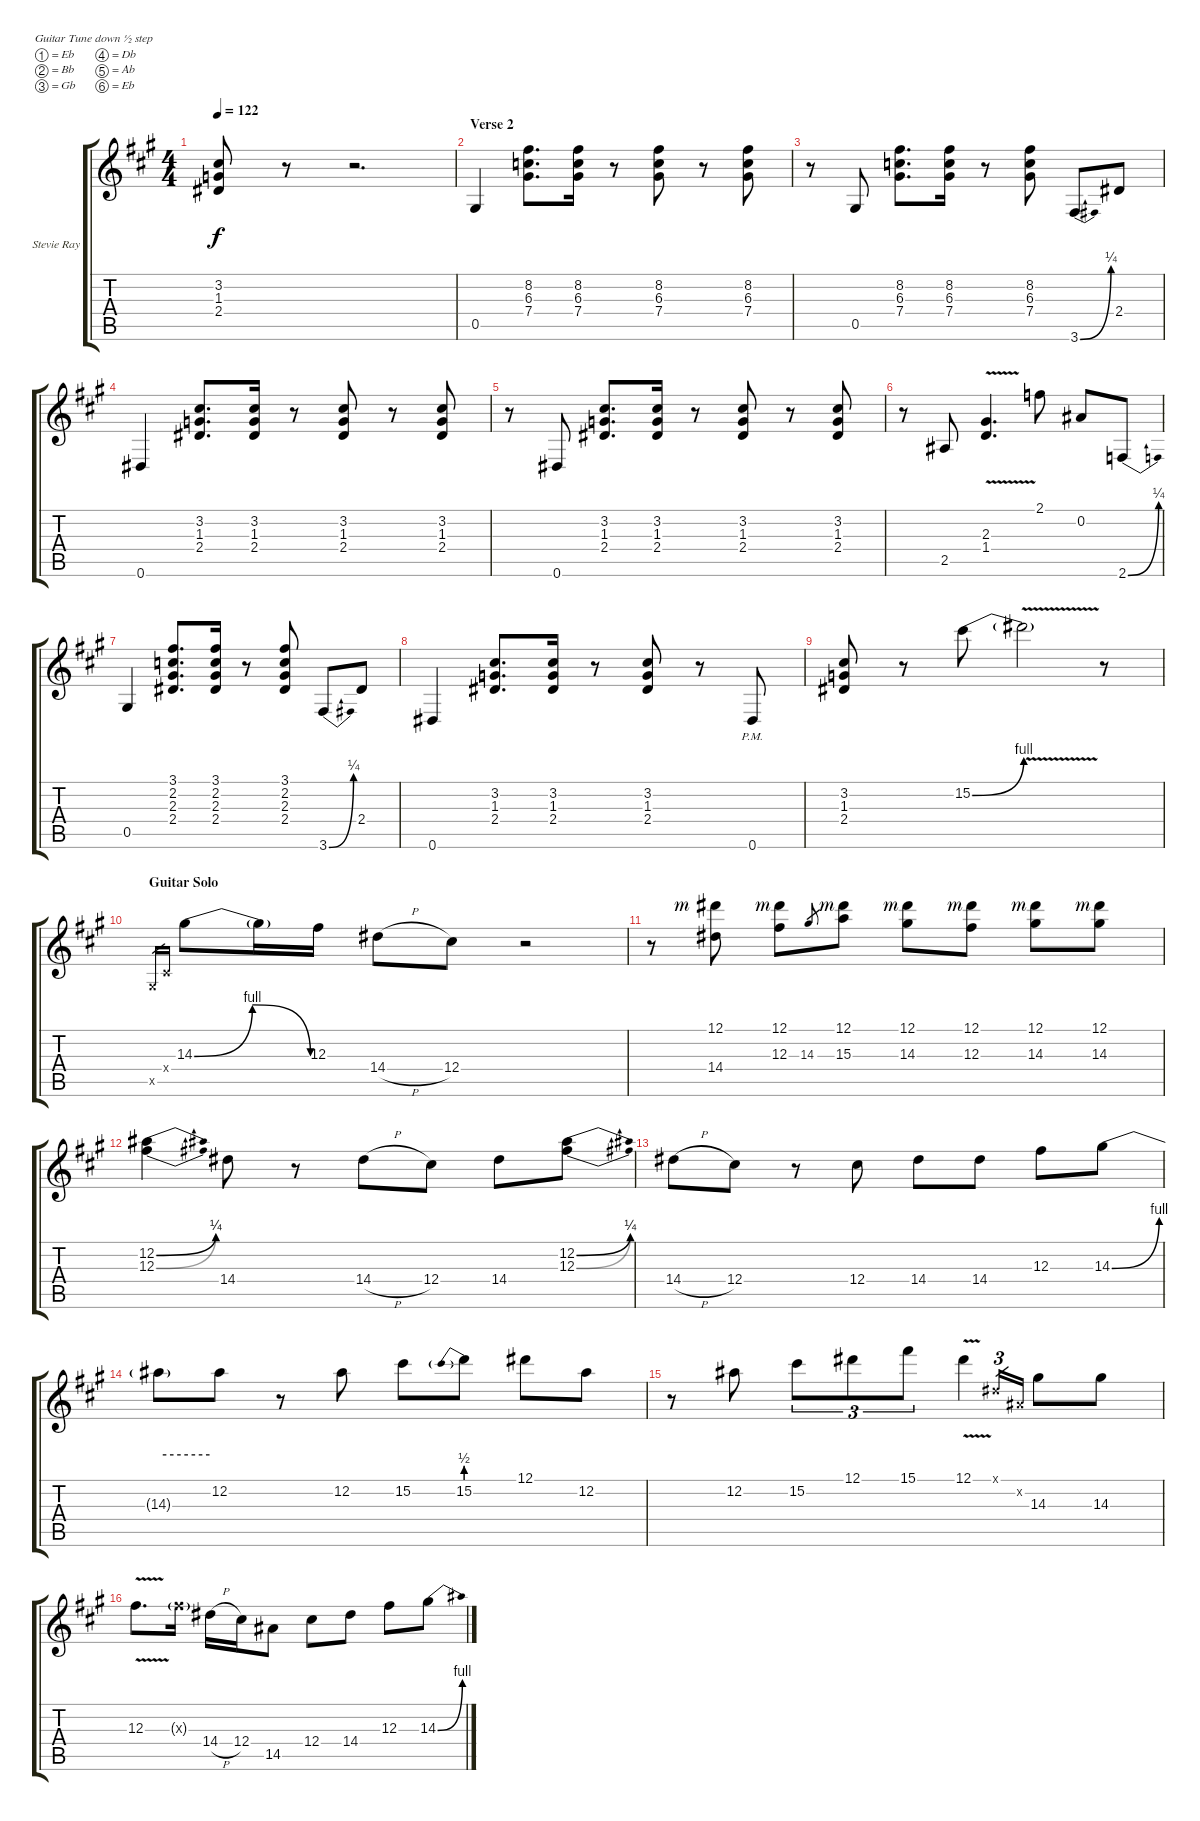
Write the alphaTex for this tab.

\bracketExtendMode groupsimilarinstruments
\firstSystemTrackNameOrientation horizontal
\otherSystemsTrackNameOrientation horizontal
\track ("Stevie Ray Vaughan - Guitar" "Stevie Ray") {instrument electricguitarclean}
\staff {score tabs}
\tuning (Eb4 Bb3 Gb3 Db3 Ab2 Eb2)
\ts (4 4)
\tempo 122
\clef g2
\scale
0.333333
\ks a
(3.2 1.3 2.4).8{dy f} r.8 r.2{d} |
\section ("" "Verse 2")
\scale
0.333333 0.5.4 (8.2 6.3 7.4).8{d} (8.2 6.3 7.4).16 r.8 (8.2 6.3 7.4).8 r.8 (8.2 6.3 7.4).8 |
\scale
0.333333 r.8 0.5.8 (8.2 6.3 7.4).8{d} (8.2 6.3 7.4).16 r.8 (8.2 6.3 7.4).8 3.6{be (bend 0 0 60 1)}.8 2.4.8 |
\scale
0.333333 0.6.4 (3.2 1.3 2.4).8{d} (3.2 1.3 2.4).16 r.8 (3.2 1.3 2.4).8 r.8 (3.2 1.3 2.4).8 |
\scale
0.333333 r.8 0.6.8 (3.2 1.3 2.4).8{d} (3.2 1.3 2.4).16 r.8 (3.2 1.3 2.4).8 r.8 (3.2 1.3 2.4).8 |
\scale
0.333333 r.8 2.5.8 (2.3{v} 1.4{v}).4{d} 2.1.8 0.2.8 2.6{be (bend 0 0 60 1)}.8 |
\scale
0.333333 0.5.4 (3.1 2.2 2.3 2.4).8{d} (3.1 2.2 2.3 2.4).16 r.8 (3.1 2.2 2.3 2.4).8 3.6{be (bend 0 0 60 1)}.8 2.4.8 |
\scale
0.333333 0.6.4 (3.2 1.3 2.4).8{d} (3.2 1.3 2.4).16 r.8 (3.2 1.3 2.4).8 r.8 0.6{pm}.8 |
\scale
0.333333 (3.2 1.3 2.4).8 r.8 15.2{be (bend 0 0 35.4 4)}.8 15.2{v t}.2 r.8 |
\section ("" "Guitar Solo")
\scale
0.333333 0.5{x}.16{gr} 0.4{x}.16{gr} 14.3{be (bendrelease 0 0 30 4 30 4 60 0)}.8 14.3{t}.16 12.3.16 14.4{h}.8 12.4.8 r.2 |
\scale
0.333333 r.8 (12.1{rf 3} 14.4).8 (12.1{rf 3} 12.3).8 14.3.8{gr} (12.1{rf 3} 15.3).8 (12.1{rf 3} 14.3).8 (12.1{rf 3} 12.3).8 (12.1{rf 3} 14.3).8 (12.1{rf 3} 14.3).8 |
\scale
0.333333 (12.2{be (bend 0 0 60 1)} 12.3{be (bend 0 0 60 1)}).4 14.4.8 r.8 14.4{h}.8 12.4.8 14.4.8 (12.2{be (bend 0 0 60 1)} 12.3{be (bend 0 0 60 1)}).8 |
\scale
0.333333 14.4{h}.8 12.4.8 r.8 12.4.8 14.4.8 14.4.8 12.3.8 14.3{be (bend 0 0 60 4)}.8 |
\scale
0.333333 14.3{be (hold 0 4 60 4) t}.8 12.2.8 r.8 12.2.8 15.2.8 15.2{be (prebend 0 2 60 2)}.8 12.1.8 12.2.8 |
\scale
0.333333 r.8 12.2.8 15.2.8{tu (3 2)} 12.1.8{tu (3 2)} 15.1.8{tu (3 2)} 12.1{v}.4 0.1{x}.16{tu (3 2) gr} 0.2{x}.16{tu (3 2) gr} 14.3.8 14.3.8 |
\scale
0.333333 12.3{v}.8{d} 12.3{g x}.16 14.4{h}.16 12.4.16 14.5.8 12.4.8 14.4.8 12.3.8 14.3{be (bend 0 0 21 4)}.8
